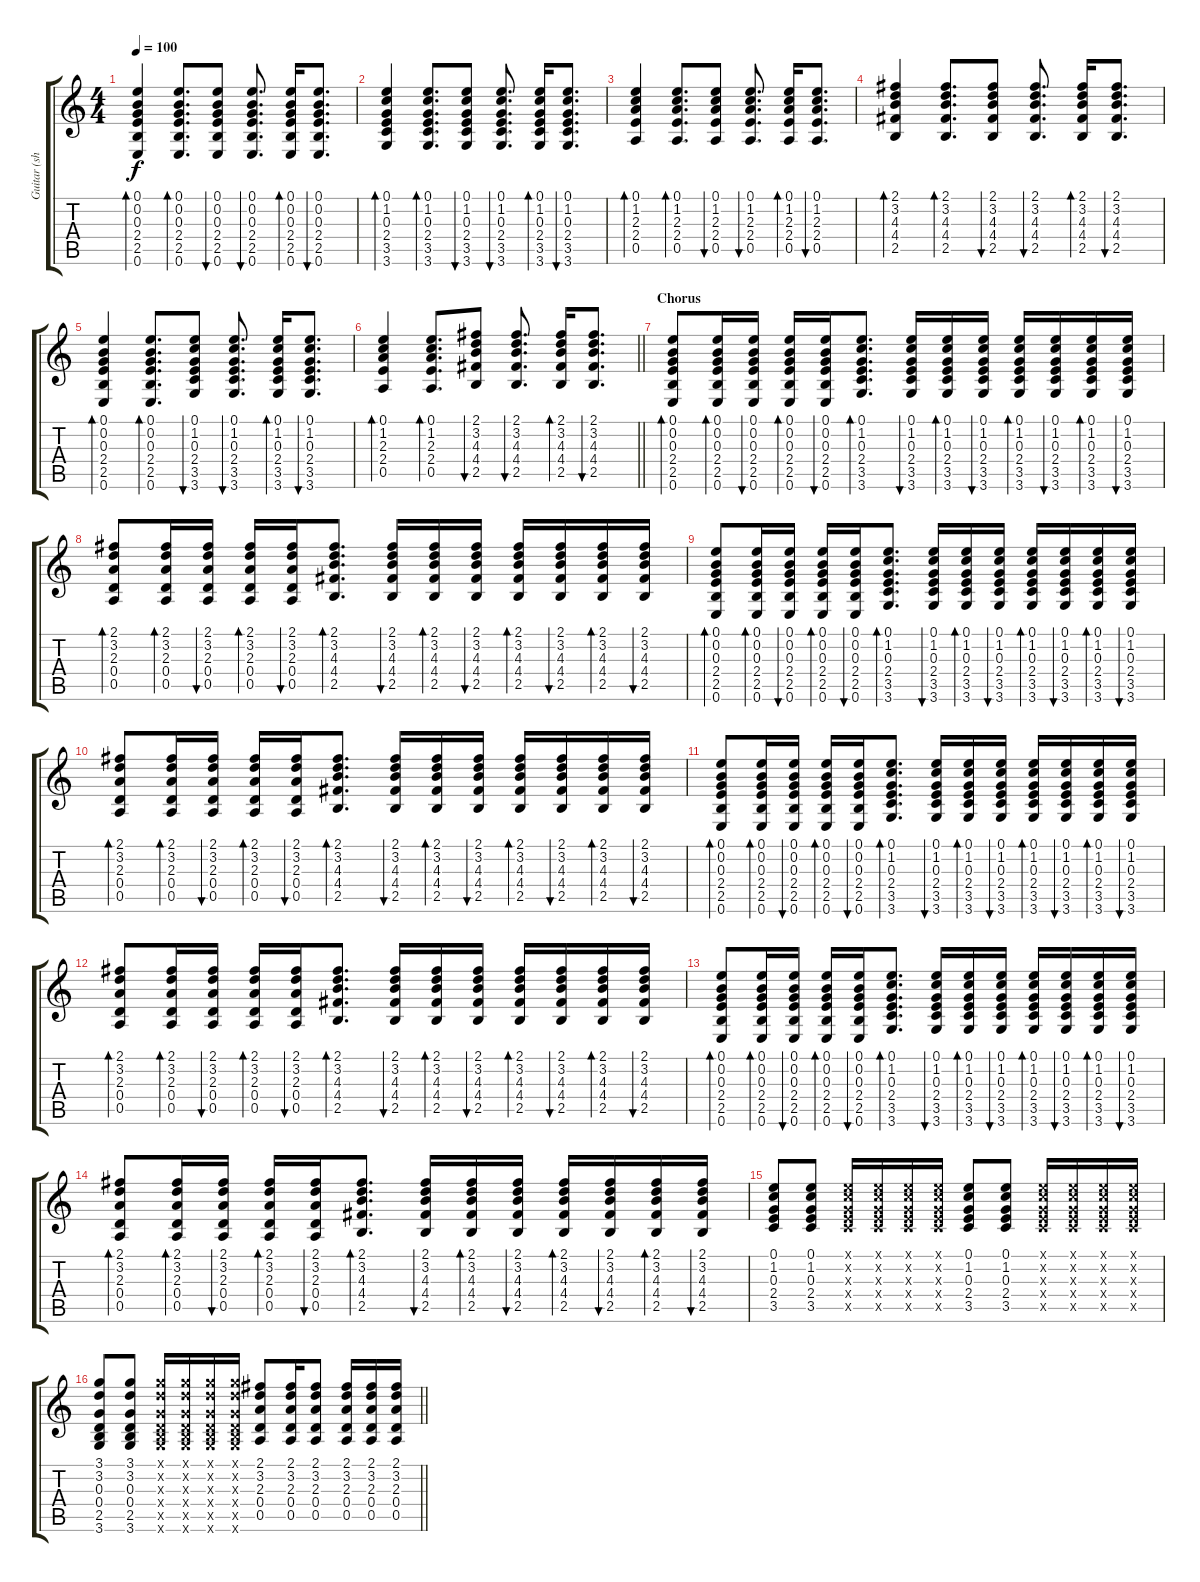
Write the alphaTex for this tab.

\track ("Guitar (showMONICA)" "Guitar (sh") {instrument acousticguitarsteel}
\staff {score tabs}
\tuning (E4 B3 G3 D3 A2 E2) {hide}
\ts (4 4)
\tempo 100
\clef g2
\ks c
(0.1 0.2 0.3 2.4 2.5 0.6).4{bd 30 dy f} (0.1 0.2 0.3 2.4 2.5 0.6).8{d bd 30} (0.1 0.2 0.3 2.4 2.5 0.6).8{bu 30} (0.1 0.2 0.3 2.4 2.5 0.6).8{d bu 30} (0.1 0.2 0.3 2.4 2.5 0.6).16{bd 30} (0.1 0.2 0.3 2.4 2.5 0.6).8{d bu 30} |
(0.1 1.2 0.3 2.4 3.5 3.6).4{bd 30} (0.1 1.2 0.3 2.4 3.5 3.6).8{d bd 30} (0.1 1.2 0.3 2.4 3.5 3.6).8{bu 30} (0.1 1.2 0.3 2.4 3.5 3.6).8{d bu 30} (0.1 1.2 0.3 2.4 3.5 3.6).16{bd 30} (0.1 1.2 0.3 2.4 3.5 3.6).8{d bu 30} |
(0.1 1.2 2.3 2.4 0.5).4{bd 30} (0.1 1.2 2.3 2.4 0.5).8{d bd 30} (0.1 1.2 2.3 2.4 0.5).8{bu 30} (0.1 1.2 2.3 2.4 0.5).8{d bu 30} (0.1 1.2 2.3 2.4 0.5).16{bd 30} (0.1 1.2 2.3 2.4 0.5).8{d bu 30} |
(2.1 3.2 4.3 4.4 2.5).4{bd 30} (2.1 3.2 4.3 4.4 2.5).8{d bd 30} (2.1 3.2 4.3 4.4 2.5).8{bu 30} (2.1 3.2 4.3 4.4 2.5).8{d bu 30} (2.1 3.2 4.3 4.4 2.5).16{bd 30} (2.1 3.2 4.3 4.4 2.5).8{d bu 30} |
(0.1 0.2 0.3 2.4 2.5 0.6).4{bd 30} (0.1 0.2 0.3 2.4 2.5 0.6).8{d bd 30} (0.1 1.2 0.3 2.4 3.5 3.6).8{bu 30} (0.1 1.2 0.3 2.4 3.5 3.6).8{d bu 30} (0.1 1.2 0.3 2.4 3.5 3.6).16{bd 30} (0.1 1.2 0.3 2.4 3.5 3.6).8{d bu 30} |
\barLineRight lightlight
(0.1 1.2 2.3 2.4 0.5).4{bd 30} (0.1 1.2 2.3 2.4 0.5).8{d bd 30} (2.1 3.2 4.3 4.4 2.5).8{bu 30} (2.1 3.2 4.3 4.4 2.5).8{d bu 30} (2.1 3.2 4.3 4.4 2.5).16{bd 30} (2.1 3.2 4.3 4.4 2.5).8{d bu 30} |
\section ("" "Chorus")
(0.1 0.2 0.3 2.4 2.5 0.6).8{bd 30} (0.1 0.2 0.3 2.4 2.5 0.6).16{bd 30} (0.1 0.2 0.3 2.4 2.5 0.6).16{bu 30} (0.1 0.2 0.3 2.4 2.5 0.6).16{bd 30} (0.1 0.2 0.3 2.4 2.5 0.6).16{bu 30} (0.1 1.2 0.3 2.4 3.5 3.6).8{d bd 30} (0.1 1.2 0.3 2.4 3.5 3.6).16{bu 30} (0.1 1.2 0.3 2.4 3.5 3.6).16{bd 30} (0.1 1.2 0.3 2.4 3.5 3.6).16{bu 30} (0.1 1.2 0.3 2.4 3.5 3.6).16{bd 30} (0.1 1.2 0.3 2.4 3.5 3.6).16{bu 30} (0.1 1.2 0.3 2.4 3.5 3.6).16{bd 30} (0.1 1.2 0.3 2.4 3.5 3.6).16{bu 30} |
(2.1 3.2 2.3 0.4 0.5).8{bd 30} (2.1 3.2 2.3 0.4 0.5).16{bd 30} (2.1 3.2 2.3 0.4 0.5).16{bu 30} (2.1 3.2 2.3 0.4 0.5).16{bd 30} (2.1 3.2 2.3 0.4 0.5).16{bu 30} (2.1 3.2 4.3 4.4 2.5).8{d bd 30} (2.1 3.2 4.3 4.4 2.5).16{bu 30} (2.1 3.2 4.3 4.4 2.5).16{bd 30} (2.1 3.2 4.3 4.4 2.5).16{bu 30} (2.1 3.2 4.3 4.4 2.5).16{bd 30} (2.1 3.2 4.3 4.4 2.5).16{bu 30} (2.1 3.2 4.3 4.4 2.5).16{bd 30} (2.1 3.2 4.3 4.4 2.5).16{bu 30} |
(0.1 0.2 0.3 2.4 2.5 0.6).8{bd 30} (0.1 0.2 0.3 2.4 2.5 0.6).16{bd 30} (0.1 0.2 0.3 2.4 2.5 0.6).16{bu 30} (0.1 0.2 0.3 2.4 2.5 0.6).16{bd 30} (0.1 0.2 0.3 2.4 2.5 0.6).16{bu 30} (0.1 1.2 0.3 2.4 3.5 3.6).8{d bd 30} (0.1 1.2 0.3 2.4 3.5 3.6).16{bu 30} (0.1 1.2 0.3 2.4 3.5 3.6).16{bd 30} (0.1 1.2 0.3 2.4 3.5 3.6).16{bu 30} (0.1 1.2 0.3 2.4 3.5 3.6).16{bd 30} (0.1 1.2 0.3 2.4 3.5 3.6).16{bu 30} (0.1 1.2 0.3 2.4 3.5 3.6).16{bd 30} (0.1 1.2 0.3 2.4 3.5 3.6).16{bu 30} |
(2.1 3.2 2.3 0.4 0.5).8{bd 30} (2.1 3.2 2.3 0.4 0.5).16{bd 30} (2.1 3.2 2.3 0.4 0.5).16{bu 30} (2.1 3.2 2.3 0.4 0.5).16{bd 30} (2.1 3.2 2.3 0.4 0.5).16{bu 30} (2.1 3.2 4.3 4.4 2.5).8{d bd 30} (2.1 3.2 4.3 4.4 2.5).16{bu 30} (2.1 3.2 4.3 4.4 2.5).16{bd 30} (2.1 3.2 4.3 4.4 2.5).16{bu 30} (2.1 3.2 4.3 4.4 2.5).16{bd 30} (2.1 3.2 4.3 4.4 2.5).16{bu 30} (2.1 3.2 4.3 4.4 2.5).16{bd 30} (2.1 3.2 4.3 4.4 2.5).16{bu 30} |
(0.1 0.2 0.3 2.4 2.5 0.6).8{bd 30} (0.1 0.2 0.3 2.4 2.5 0.6).16{bd 30} (0.1 0.2 0.3 2.4 2.5 0.6).16{bu 30} (0.1 0.2 0.3 2.4 2.5 0.6).16{bd 30} (0.1 0.2 0.3 2.4 2.5 0.6).16{bu 30} (0.1 1.2 0.3 2.4 3.5 3.6).8{d bd 30} (0.1 1.2 0.3 2.4 3.5 3.6).16{bu 30} (0.1 1.2 0.3 2.4 3.5 3.6).16{bd 30} (0.1 1.2 0.3 2.4 3.5 3.6).16{bu 30} (0.1 1.2 0.3 2.4 3.5 3.6).16{bd 30} (0.1 1.2 0.3 2.4 3.5 3.6).16{bu 30} (0.1 1.2 0.3 2.4 3.5 3.6).16{bd 30} (0.1 1.2 0.3 2.4 3.5 3.6).16{bu 30} |
(2.1 3.2 2.3 0.4 0.5).8{bd 30} (2.1 3.2 2.3 0.4 0.5).16{bd 30} (2.1 3.2 2.3 0.4 0.5).16{bu 30} (2.1 3.2 2.3 0.4 0.5).16{bd 30} (2.1 3.2 2.3 0.4 0.5).16{bu 30} (2.1 3.2 4.3 4.4 2.5).8{d bd 30} (2.1 3.2 4.3 4.4 2.5).16{bu 30} (2.1 3.2 4.3 4.4 2.5).16{bd 30} (2.1 3.2 4.3 4.4 2.5).16{bu 30} (2.1 3.2 4.3 4.4 2.5).16{bd 30} (2.1 3.2 4.3 4.4 2.5).16{bu 30} (2.1 3.2 4.3 4.4 2.5).16{bd 30} (2.1 3.2 4.3 4.4 2.5).16{bu 30} |
(0.1 0.2 0.3 2.4 2.5 0.6).8{bd 30} (0.1 0.2 0.3 2.4 2.5 0.6).16{bd 30} (0.1 0.2 0.3 2.4 2.5 0.6).16{bu 30} (0.1 0.2 0.3 2.4 2.5 0.6).16{bd 30} (0.1 0.2 0.3 2.4 2.5 0.6).16{bu 30} (0.1 1.2 0.3 2.4 3.5 3.6).8{d bd 30} (0.1 1.2 0.3 2.4 3.5 3.6).16{bu 30} (0.1 1.2 0.3 2.4 3.5 3.6).16{bd 30} (0.1 1.2 0.3 2.4 3.5 3.6).16{bu 30} (0.1 1.2 0.3 2.4 3.5 3.6).16{bd 30} (0.1 1.2 0.3 2.4 3.5 3.6).16{bu 30} (0.1 1.2 0.3 2.4 3.5 3.6).16{bd 30} (0.1 1.2 0.3 2.4 3.5 3.6).16{bu 30} |
(2.1 3.2 2.3 0.4 0.5).8{bd 30} (2.1 3.2 2.3 0.4 0.5).16{bd 30} (2.1 3.2 2.3 0.4 0.5).16{bu 30} (2.1 3.2 2.3 0.4 0.5).16{bd 30} (2.1 3.2 2.3 0.4 0.5).16{bu 30} (2.1 3.2 4.3 4.4 2.5).8{d bd 30} (2.1 3.2 4.3 4.4 2.5).16{bu 30} (2.1 3.2 4.3 4.4 2.5).16{bd 30} (2.1 3.2 4.3 4.4 2.5).16{bu 30} (2.1 3.2 4.3 4.4 2.5).16{bd 30} (2.1 3.2 4.3 4.4 2.5).16{bu 30} (2.1 3.2 4.3 4.4 2.5).16{bd 30} (2.1 3.2 4.3 4.4 2.5).16{bu 30} |
(0.1 1.2 0.3 2.4 3.5).8 (0.1 1.2 0.3 2.4 3.5).8 (0.1{x} 1.2{x} 0.3{x} 2.4{x} 3.5{x}).16 (0.1{x} 1.2{x} 0.3{x} 2.4{x} 3.5{x}).16 (0.1{x} 1.2{x} 0.3{x} 2.4{x} 3.5{x}).16 (0.1{x} 1.2{x} 0.3{x} 2.4{x} 3.5{x}).16 (0.1 1.2 0.3 2.4 3.5).8 (0.1 1.2 0.3 2.4 3.5).8 (0.1{x} 1.2{x} 0.3{x} 2.4{x} 3.5{x}).16 (0.1{x} 1.2{x} 0.3{x} 2.4{x} 3.5{x}).16 (0.1{x} 1.2{x} 0.3{x} 2.4{x} 3.5{x}).16 (0.1{x} 1.2{x} 0.3{x} 2.4{x} 3.5{x}).16 |
\barLineRight lightlight
(3.1 3.2 0.3 0.4 2.5 3.6).8 (3.1 3.2 0.3 0.4 2.5 3.6).8 (3.1{x} 3.2{x} 0.3{x} 0.4{x} 2.5{x} 3.6{x}).16 (3.1{x} 3.2{x} 0.3{x} 0.4{x} 2.5{x} 3.6{x}).16 (3.1{x} 3.2{x} 0.3{x} 0.4{x} 2.5{x} 3.6{x}).16 (3.1{x} 3.2{x} 0.3{x} 0.4{x} 2.5{x} 3.6{x}).16 (2.1 3.2 2.3 0.4 0.5).8 (2.1 3.2 2.3 0.4 0.5).16 (2.1 3.2 2.3 0.4 0.5).8 (2.1 3.2 2.3 0.4 0.5).16 (2.1 3.2 2.3 0.4 0.5).16 (2.1 3.2 2.3 0.4 0.5).16
